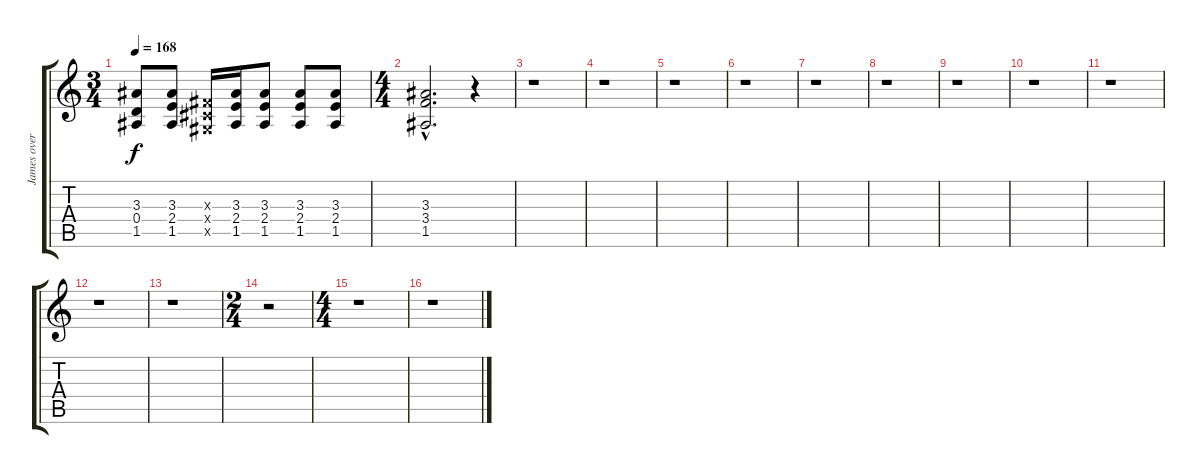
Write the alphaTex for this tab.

\track ("James overdrive" "James over") {instrument overdrivenguitar}
\staff {score tabs}
\tuning (E4 B3 G3 D3 A2 E2) {hide}
\ts (3 4)
\tempo 168
\clef g2
\ks c
(3.3 0.4 1.5).8{dy f} (3.3 2.4 1.5).8 (-1.3{x} -1.4{x} -1.5{x}).16 (3.3 2.4 1.5).16 (3.3 2.4 1.5).8 (3.3 2.4 1.5).8 (3.3 2.4 1.5).8 |
\ts (4 4)
(3.3{hac} 3.4{hac} 1.5{hac}).2{d} r.4 |
r.1 |
r.1 |
r.1 |
r.1 |
r.1 |
r.1 |
r.1 |
r.1 |
r.1 |
r.1 |
r.1 |
\ts (2 4)
r.2 |
\ts (4 4)
r.1 |
r.1
